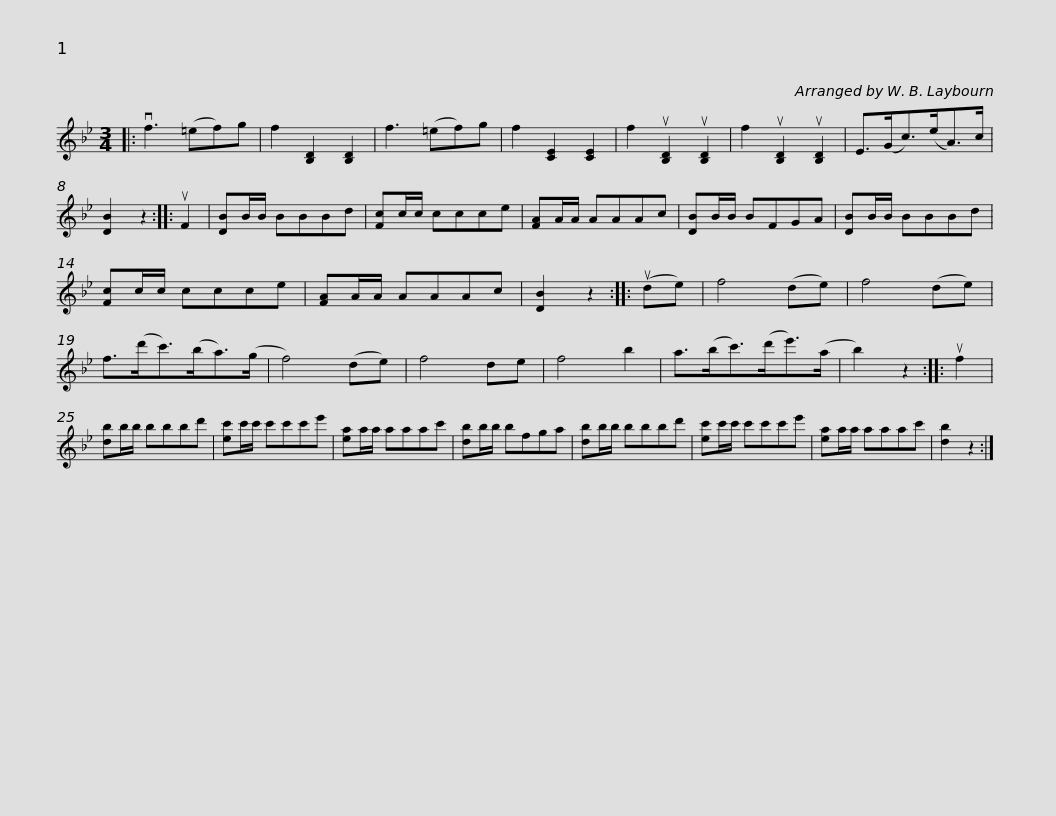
X:1
L:1/8
M:3/4
I:linebreak $
K:Bb
V:1 treble
V:1
|: vf3 (=ef)g | f2 [B,D]2 [B,D]2 | f3 (=ef)g | f2 [CE]2 [CE]2 | f2 u[B,D]2 u[B,D]2 | %5
 f2 u[B,D]2 u[B,D]2 | E>(Gc>)(eA>)c | [DB]2 z2 :: uF2 |$ [DB]B/B/ BBBd | %10
 [Fc]c/c/ ccce | [FA]A/A/ AAAc | [DB]B/B/ BFGA | [DB]B/B/ BBBd | [Fc]c/c/ ccce |$ %15
 [FA]A/A/ AAAc | [DB]2 z2 :: (ude) | f4 (de) | f4 (de) | %20
 f>(d'c'>)(ba>)(g | f4) (de) | f4 de | f4 b2 | a>(bc'>)(d'e'>)(a |$ %25
 b2) z2 :: uf2 | [db]b/b/ bbbd' | [ec']c'/c'/ c'c'c'e' | [ea]a/a/ aaac' | %30
 [db]b/b/ bfga |$ [db]b/b/ bbbd' | [ec']c'/c'/ c'c'c'e' | [ea]a/a/ aaac' | [db]2 z2 :| %35
